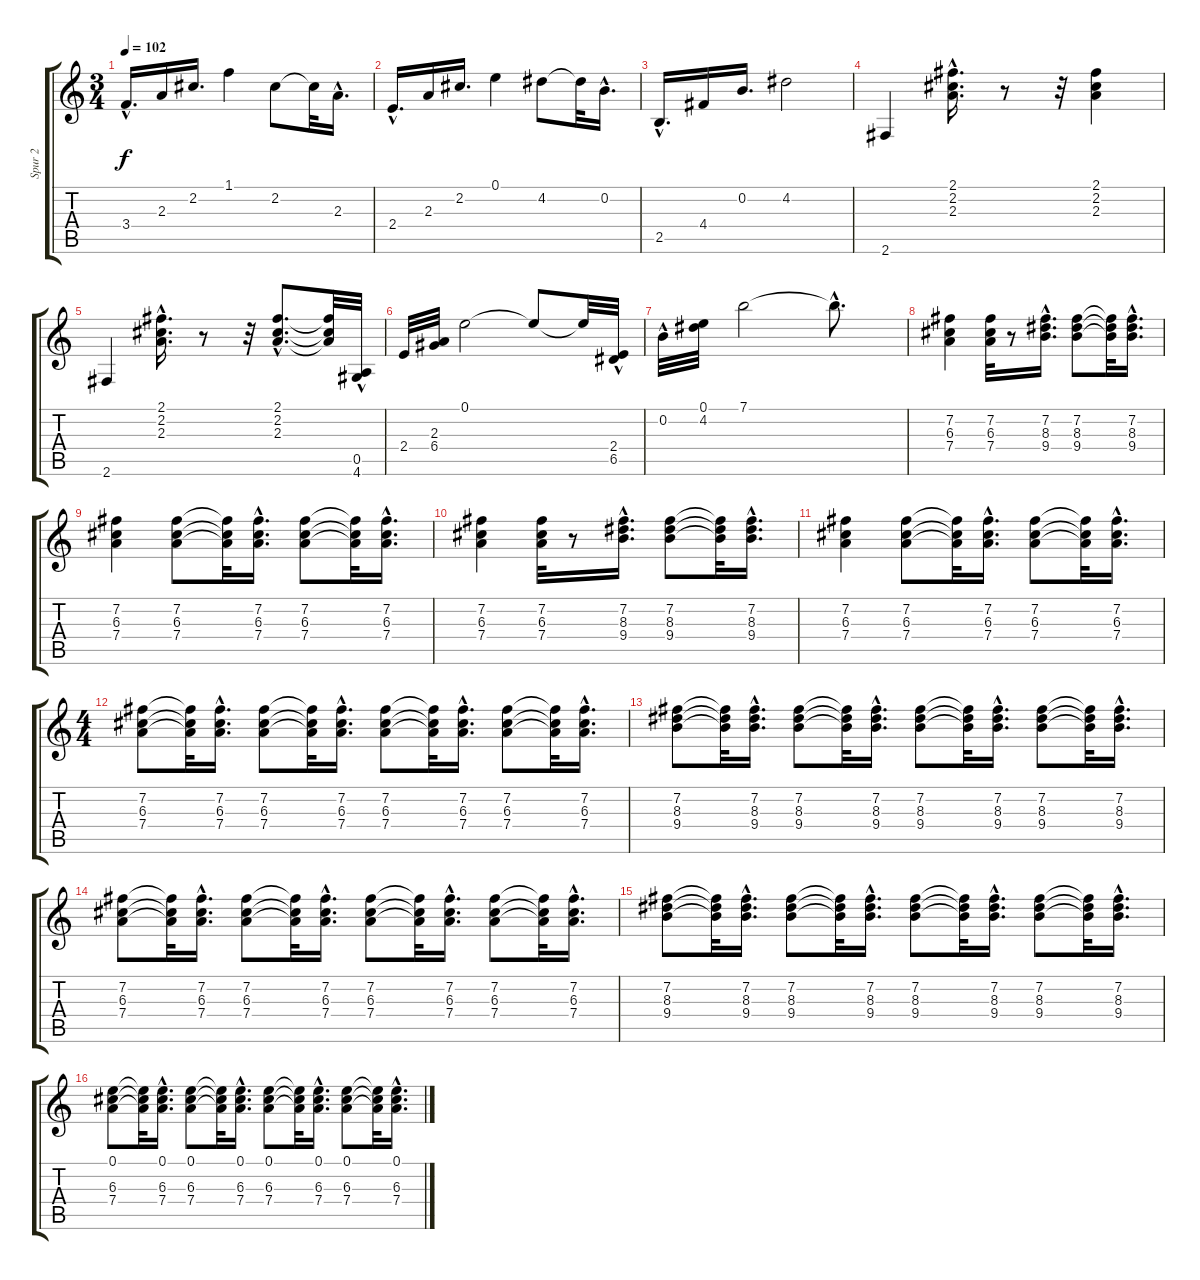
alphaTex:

\track ("Spur 2" "Spur 2") {instrument electricguitarclean}
\staff {score tabs}
\tuning (E4 B3 G3 D3 A2 E2) {hide}
\ts (3 4)
\tempo 102
\clef g2
\ks c
3.4{hac}.16{d dy f} 2.3.16 2.2.16{d} 1.1.4 2.2.8 2.2{t}.32 2.3{hac}.16{d} |
2.4{hac}.16{d} 2.3.16 2.2.16{d} 0.1.4 4.2.8 4.2{t}.32 0.2{hac}.16{d} |
2.5{hac}.16{d} 4.4.16 0.2.16{d} 4.2.2 |
2.6.4 (2.1{hac} 2.2{hac} 2.3{hac}).16{d} r.8 r.32 (2.1 2.2 2.3).4 |
2.6.4 (2.1{hac} 2.2{hac} 2.3{hac}).16{d} r.8 r.32 (2.1{hac} 2.2{hac} 2.3{hac}).8{d} (2.1{t} 2.2{t} 2.3{t}).32 (0.5{hac} 4.6).32 |
2.4.32 (2.3 6.4).32 0.1.2 0.1{t}.8 0.1{t}.32 (2.4{hac} 6.5{hac}).32 |
0.2{hac}.32 (0.1 4.2).32 7.1.2 7.1{hac t}.8{d} |
(7.2 6.3 7.4).4 (7.2 6.3 7.4).32 r.8 (7.2{hac} 8.3{hac} 9.4{hac}).16{d} (7.2 8.3 9.4).8 (7.2{t} 8.3{t} 9.4{t}).32 (7.2{hac} 8.3{hac} 9.4{hac}).16{d} |
(7.2 6.3 7.4).4 (7.2 6.3 7.4).8 (7.2{t} 6.3{t} 7.4{t}).32 (7.2{hac} 6.3{hac} 7.4{hac}).16{d} (7.2 6.3 7.4).8 (7.2{t} 6.3{t} 7.4{t}).32 (7.2{hac} 6.3{hac} 7.4{hac}).16{d} |
(7.2 6.3 7.4).4 (7.2 6.3 7.4).32 r.8 (7.2{hac} 8.3{hac} 9.4{hac}).16{d} (7.2 8.3 9.4).8 (7.2{t} 8.3{t} 9.4{t}).32 (7.2{hac} 8.3{hac} 9.4{hac}).16{d} |
(7.2 6.3 7.4).4 (7.2 6.3 7.4).8 (7.2{t} 6.3{t} 7.4{t}).32 (7.2{hac} 6.3{hac} 7.4{hac}).16{d} (7.2 6.3 7.4).8 (7.2{t} 6.3{t} 7.4{t}).32 (7.2{hac} 6.3{hac} 7.4{hac}).16{d} |
\ts (4 4)
(7.2 6.3 7.4).8{volume 9} (7.2{t} 6.3{t} 7.4{t}).32 (7.2{hac} 6.3{hac} 7.4{hac}).16{d} (7.2 6.3 7.4).8 (7.2{t} 6.3{t} 7.4{t}).32 (7.2{hac} 6.3{hac} 7.4{hac}).16{d} (7.2 6.3 7.4).8 (7.2{t} 6.3{t} 7.4{t}).32 (7.2{hac} 6.3{hac} 7.4{hac}).16{d} (7.2 6.3 7.4).8 (7.2{t} 6.3{t} 7.4{t}).32 (7.2{hac} 6.3{hac} 7.4{hac}).16{d} |
(7.2 8.3 9.4).8 (7.2{t} 8.3{t} 9.4{t}).32 (7.2{hac} 8.3{hac} 9.4{hac}).16{d} (7.2 8.3 9.4).8 (7.2{t} 8.3{t} 9.4{t}).32 (7.2{hac} 8.3{hac} 9.4{hac}).16{d} (7.2 8.3 9.4).8 (7.2{t} 8.3{t} 9.4{t}).32 (7.2{hac} 8.3{hac} 9.4{hac}).16{d} (7.2 8.3 9.4).8 (7.2{t} 8.3{t} 9.4{t}).32 (7.2{hac} 8.3{hac} 9.4{hac}).16{d} |
(7.2 6.3 7.4).8 (7.2{t} 6.3{t} 7.4{t}).32 (7.2{hac} 6.3{hac} 7.4{hac}).16{d} (7.2 6.3 7.4).8 (7.2{t} 6.3{t} 7.4{t}).32 (7.2{hac} 6.3{hac} 7.4{hac}).16{d} (7.2 6.3 7.4).8 (7.2{t} 6.3{t} 7.4{t}).32 (7.2{hac} 6.3{hac} 7.4{hac}).16{d} (7.2 6.3 7.4).8 (7.2{t} 6.3{t} 7.4{t}).32 (7.2{hac} 6.3{hac} 7.4{hac}).16{d} |
(7.2 8.3 9.4).8 (7.2{t} 8.3{t} 9.4{t}).32 (7.2{hac} 8.3{hac} 9.4{hac}).16{d} (7.2 8.3 9.4).8 (7.2{t} 8.3{t} 9.4{t}).32 (7.2{hac} 8.3{hac} 9.4{hac}).16{d} (7.2 8.3 9.4).8 (7.2{t} 8.3{t} 9.4{t}).32 (7.2{hac} 8.3{hac} 9.4{hac}).16{d} (7.2 8.3 9.4).8 (7.2{t} 8.3{t} 9.4{t}).32 (7.2{hac} 8.3{hac} 9.4{hac}).16{d} |
(0.1 6.3 7.4).8 (0.1{t} 6.3{t} 7.4{t}).32 (0.1{hac} 6.3{hac} 7.4{hac}).16{d} (0.1 6.3 7.4).8 (0.1{t} 6.3{t} 7.4{t}).32 (0.1{hac} 6.3{hac} 7.4{hac}).16{d} (0.1 6.3 7.4).8 (0.1{t} 6.3{t} 7.4{t}).32 (0.1{hac} 6.3{hac} 7.4{hac}).16{d} (0.1 6.3 7.4).8 (0.1{t} 6.3{t} 7.4{t}).32 (0.1{hac} 6.3{hac} 7.4{hac}).16{d}
